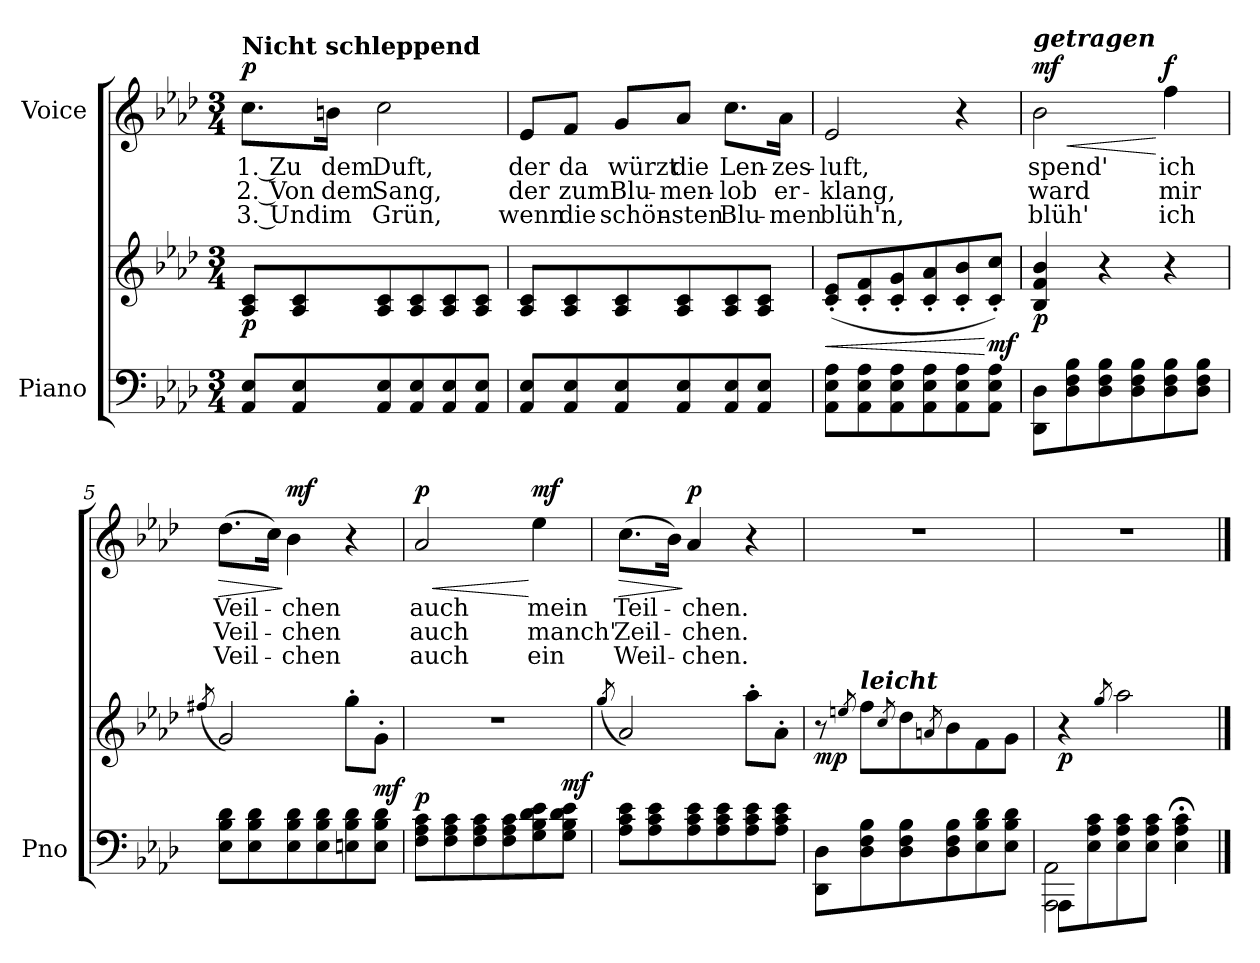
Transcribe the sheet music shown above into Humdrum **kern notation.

**kern	**kern	**dynam	**kern	**text	**text	**text	**dynam
*part2	*part2	*part2	*part1	*part1	*part1	*part1	*part1
*staff3	*staff2	*staff2/3	*staff1	*staff1	*staff1	*staff1	*staff1
*I"Piano	*	*	*I"Voice	*	*	*	*
*I'Pno	*	*	*	*	*	*	*
*clefF4	*clefG2	*	*clefG2	*	*	*	*
*k[b-e-a-d-]	*k[b-e-a-d-]	*	*k[b-e-a-d-]	*	*	*	*
*M3/4	*M3/4	*	*M3/4	*	*	*	*
=1	=1	=1	=1	=1	=1	=1	=1
!	!	!	!LO:TX:a:B:t=Nicht schleppend	!	!	!	!
!	!	!LO:DY:b	!	!LO:LY:b	!LO:LY:b	!LO:LY:b	!LO:DY:a
8AA-/ 8E-/L	8A-/ 8c/L	p	8.cc\L	1. Zu	2. Von	3. Und	p
8AA-/ 8E-/	8A-/ 8c/	.	.	.	.	.	.
!	!	!	!	!LO:LY:b	!LO:LY:b	!LO:LY:b	!
.	.	.	16bn\Jk	dem	dem	im	.
!	!	!	!	!LO:LY:b	!LO:LY:b	!LO:LY:b	!
8AA-/ 8E-/	8A-/ 8c/	.	2cc\	Duft,	Sang,	Grün,	.
8AA-/ 8E-/	8A-/ 8c/	.	.	.	.	.	.
8AA-/ 8E-/	8A-/ 8c/	.	.	.	.	.	.
8AA-/ 8E-/J	8A-/ 8c/J	.	.	.	.	.	.
=2	=2	=2	=2	=2	=2	=2	=2
!	!	!	!	!LO:LY:b	!LO:LY:b	!LO:LY:b	!
8AA-/ 8E-/L	8A-/ 8c/L	.	8e-/L	der	der	wenn	.
!	!	!	!	!LO:LY:b	!LO:LY:b	!LO:LY:b	!
8AA-/ 8E-/	8A-/ 8c/	.	8f/J	da	zum	die	.
!	!	!	!	!LO:LY:b	!LO:LY:b	!LO:LY:b	!
8AA-/ 8E-/	8A-/ 8c/	.	8g/L	würzt	Blu-	schön-	.
!	!	!	!	!LO:LY:b	!LO:LY:b	!LO:LY:b	!
8AA-/ 8E-/	8A-/ 8c/	.	8a-/J	die	-men-	-sten	.
!	!	!	!	!LO:LY:b	!LO:LY:b	!LO:LY:b	!
8AA-/ 8E-/	8A-/ 8c/	.	8.cc\L	Len-	-lob	Blu-	.
8AA-/ 8E-/J	8A-/ 8c/J	.	.	.	.	.	.
!	!	!	!	!LO:LY:b	!LO:LY:b	!LO:LY:b	!
.	.	.	16a-\Jk	-zes-	er-	-men	.
!!LO:LB:g=z
=3	=3	=3	=3	=3	=3	=3	=3
!	!	!LO:HP:b	!	!LO:LY:b	!LO:LY:b	!LO:LY:b	!
8AA-\ 8E-\ 8A-\L	(<8c/' 8e-/'L	<	2e-/	luft,	-klang,	blüh'n,	.
8AA-\ 8E-\ 8A-\	8c/' 8f/'	.	.	.	.	.	.
8AA-\ 8E-\ 8A-\	8c/' 8g/'	.	.	.	.	.	.
8AA-\ 8E-\ 8A-\	8c/' 8a-/'	.	.	.	.	.	.
8AA-\ 8E-\ 8A-\	8c/' 8b-/'	.	4r	.	.	.	.
!	!	!LO:DY:n=1:b	!	!	!	!	!
8AA-\ 8E-\ 8A-\J	8c/' 8cc/'J)	[ mf	.	.	.	.	.
=4	=4	=4	=4	=4	=4	=4	=4
*	*	*	*MM75	*	*	*	*
!	!	!	!LO:TX:a:Bi:t=getragen	!	!	!	!
!	!	!LO:DY:b	!	!LO:LY:b	!LO:LY:b	!LO:LY:b	!LO:HP:b
!	!	!	!	!	!	!	!LO:DY:n=1:a
8DD-\ 8D-\L	4B-/ 4f/ 4b-/	p	2b-\	spend'	ward	blüh'	< mf
8D-\ 8F\ 8B-\	.	.	.	.	.	.	.
8D-\ 8F\ 8B-\	4r	.	.	.	.	.	.
8D-\ 8F\ 8B-\	.	.	.	.	.	.	.
!	!	!	!	!LO:LY:b	!LO:LY:b	!LO:LY:b	!LO:DY:n=2:a
8D-\ 8F\ 8B-\	4r	.	4ff\	ich	mir	ich	[ f
8D-\ 8F\ 8B-\J	.	.	.	.	.	.	.
=5	=5	=5	=5	=5	=5	=5	=5
.	(<8qff#X/	.	.	.	.	.	.
!	!	!	!	!LO:LY:b	!LO:LY:b	!LO:LY:b	!LO:HP:b
8E-\ 8B-\ 8d-\L	2g/)	.	(>8.dd-\L	Veil-	Veil-	Veil-	>
8E-\ 8B-\ 8d-\	.	.	.	.	.	.	.
.	.	.	16cc\Jk)	.	.	.	.
!	!	!	!	!LO:LY:b	!LO:LY:b	!LO:LY:b	!LO:DY:n=1:a
8E-\ 8B-\ 8d-\	.	.	4b-\	-chen	-chen	-chen	] mf
8E-\ 8B-\ 8d-\	.	.	.	.	.	.	.
8En\ 8B-\ 8d-\	8gg'\L	.	4r	.	.	.	.
!	!	!LO:DY:b	!	!	!	!	!
8E\ 8B-\ 8d-\J	8g'\J	mf	.	.	.	.	.
!!LO:LB:g=z
=6	=6	=6	=6	=6	=6	=6	=6
!	!	!LO:DY:a=2	!	!LO:LY:b	!LO:LY:b	!LO:LY:b	!LO:HP:b
!	!	!	!	!	!	!	!LO:DY:n=1:a
8F\ 8A-\ 8c\L	2.r	p	2a-/	auch	auch	auch	< p
8F\ 8A-\ 8c\	.	.	.	.	.	.	.
8F\ 8A-\ 8c\	.	.	.	.	.	.	.
8F\ 8A-\ 8c\	.	.	.	.	.	.	.
!	!	!	!	!LO:LY:b	!LO:LY:b	!LO:LY:b	!LO:DY:n=2:a
8G\ 8B-\ 8d-\ 8e-\	.	.	4ee-\	mein	manch'	ein	[ mf
!	!	!LO:DY:a=2	!	!	!	!	!
8G\ 8B-\ 8d-\ 8e-\J	.	mf	.	.	.	.	.
=7	=7	=7	=7	=7	=7	=7	=7
.	(<8qgg/	.	.	.	.	.	.
!	!	!	!	!LO:LY:b	!LO:LY:b	!LO:LY:b	!LO:HP:b
8A-\ 8c\ 8e-\L	2a-/)	.	(>8.cc\L	Teil-	Zeil-	Weil-	>
8A-\ 8c\ 8e-\	.	.	.	.	.	.	.
.	.	.	16b-\Jk)	.	.	.	.
!	!	!	!	!LO:LY:b	!LO:LY:b	!LO:LY:b	!LO:DY:n=1:a
8A-\ 8c\ 8e-\	.	.	4a-/	-chen.	-chen.	-chen.	] p
8A-\ 8c\ 8e-\	.	.	.	.	.	.	.
8A-\ 8c\ 8e-\	8aa-'\L	.	4r	.	.	.	.
8A-\ 8c\ 8e-\J	8a-'\J	.	.	.	.	.	.
=8	=8	=8	=8	=8	=8	=8	=8
!	!	!LO:DY:b	!	!	!	!	!
8DD-\ 8D-\L	8r	mp	2.r	.	.	.	.
.	8qeen/	.	.	.	.	.	.
!	!LO:TX:a:Bi:t=leicht	!	!	!	!	!	!
8D-\ 8F\ 8B-\	8ff\L	.	.	.	.	.	.
.	8qcc/	.	.	.	.	.	.
8D-\ 8F\ 8B-\	8dd-\	.	.	.	.	.	.
.	8qan/	.	.	.	.	.	.
8D-\ 8F\ 8B-\	8b-\	.	.	.	.	.	.
8E-\ 8B-\ 8d-\	8f\	.	.	.	.	.	.
8E-\ 8B-\ 8d-\J	8g\J	.	.	.	.	.	.
=9	=9	=9	=9	=9	=9	=9	=9
!LO:N:head=open	!	!LO:DY:b	!	!	!	!	!
*^	*	*	*	*	*	*	*
8AAA-\L	2AAA-\ 2AA-\	4r	p	2.r	.	.	.	.
8E-\ 8A-\ 8c\	.	.	.	.	.	.	.	.
.	.	8qgg/	.	.	.	.	.	.
8E-\ 8A-\ 8c\	.	2aa-\	.	.	.	.	.	.
8E-\ 8A-\ 8c\J	.	.	.	.	.	.	.	.
4E-\;< 4A-\;< 4c\;<	4ryy	.	.	.	.	.	.	.
*v	*v	*	*	*	*	*	*	*
==	==	==	==	==	==	==	==
*-	*-	*-	*-	*-	*-	*-	*-
